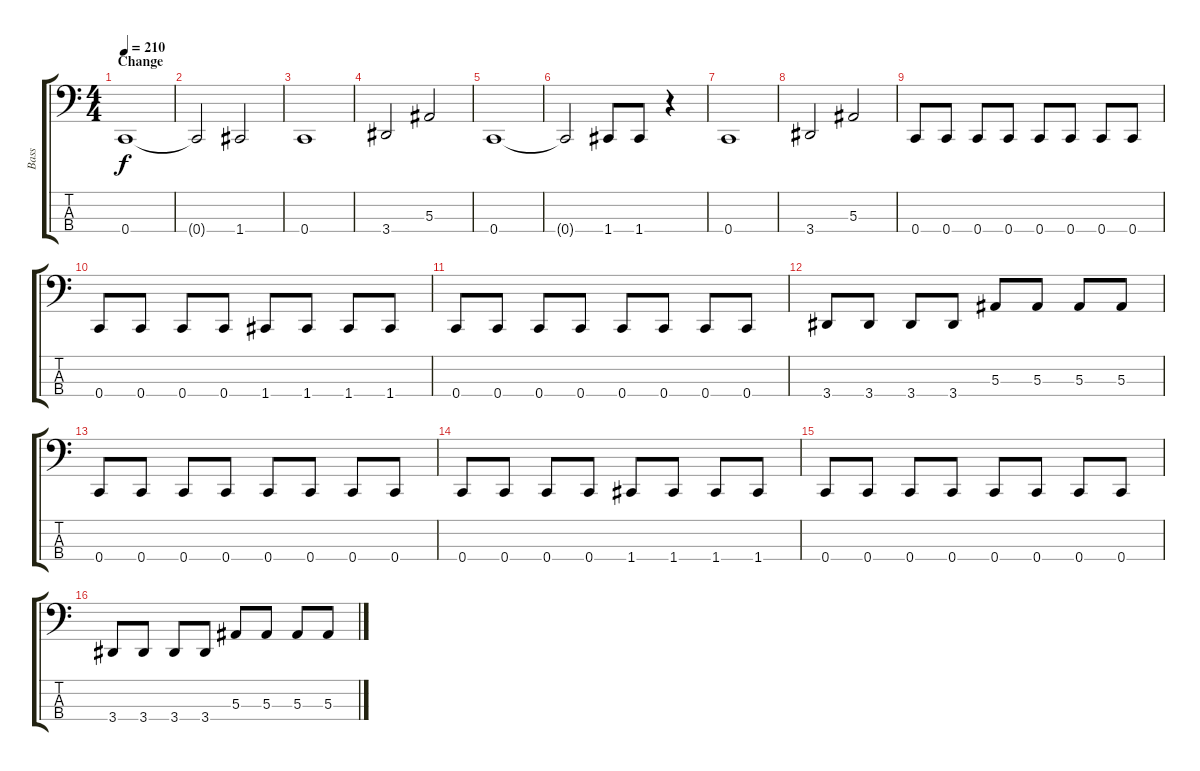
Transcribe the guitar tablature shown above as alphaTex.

\track ("Bass" "Bass") {instrument electricbassfinger}
\staff {score tabs}
\tuning (Eb2 Bb1 F1 C1) {hide}
\ts (4 4)
\section ("" "Change")
\tempo 210
\clef f4
\ks c
0.4.1{dy f} |
0.4{t}.2 1.4.2 |
0.4.1 |
3.4.2 5.3.2 |
0.4.1 |
0.4{t}.2 1.4.8 1.4.8 r.4 |
0.4.1 |
3.4.2 5.3.2 |
\section ("" "")
0.4.8 0.4.8 0.4.8 0.4.8 0.4.8 0.4.8 0.4.8 0.4.8 |
0.4.8 0.4.8 0.4.8 0.4.8 1.4.8 1.4.8 1.4.8 1.4.8 |
0.4.8 0.4.8 0.4.8 0.4.8 0.4.8 0.4.8 0.4.8 0.4.8 |
3.4.8 3.4.8 3.4.8 3.4.8 5.3.8 5.3.8 5.3.8 5.3.8 |
0.4.8 0.4.8 0.4.8 0.4.8 0.4.8 0.4.8 0.4.8 0.4.8 |
0.4.8 0.4.8 0.4.8 0.4.8 1.4.8 1.4.8 1.4.8 1.4.8 |
0.4.8 0.4.8 0.4.8 0.4.8 0.4.8 0.4.8 0.4.8 0.4.8 |
3.4.8 3.4.8 3.4.8 3.4.8 5.3.8 5.3.8 5.3.8 5.3.8
